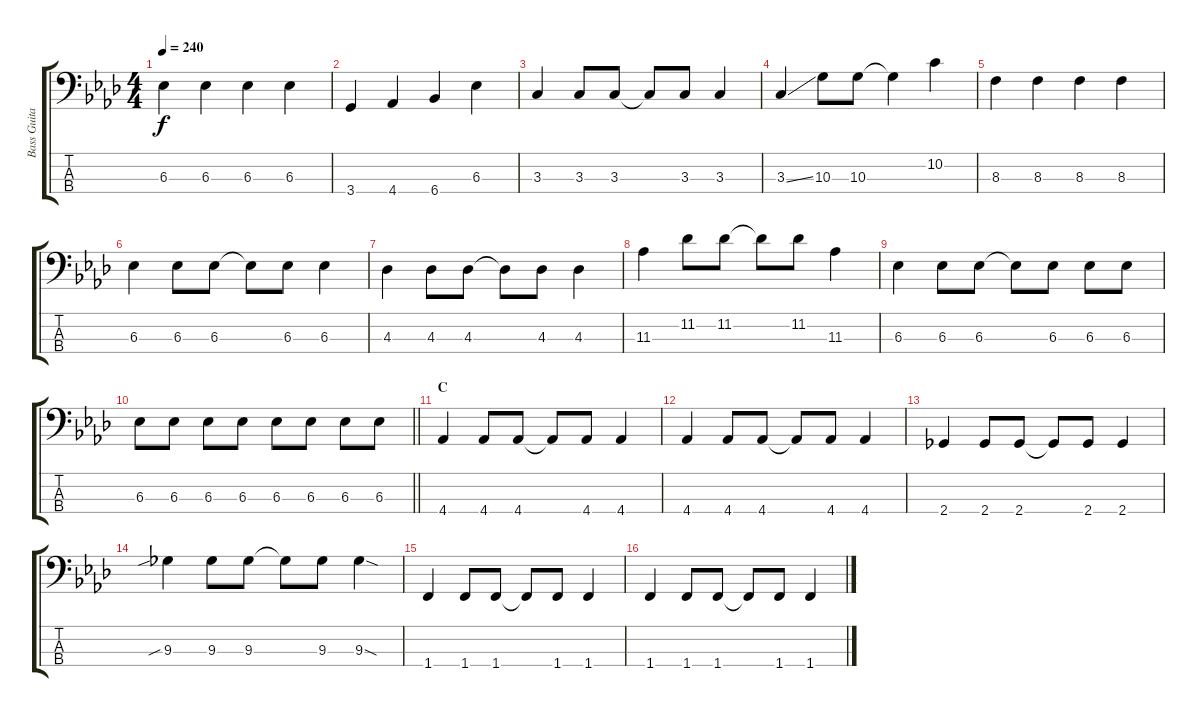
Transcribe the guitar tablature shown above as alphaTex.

\track ("Bass Guitar [Mio]" "Bass Guita") {instrument electricbassfinger}
\staff {score tabs}
\tuning (G2 D2 A1 E1) {hide}
\ts (4 4)
\tempo 240
\clef f4
\ks ab
6.3.4{dy f} 6.3.4 6.3.4 6.3.4 |
3.4.4 4.4.4 6.4.4 6.3.4 |
3.3.4 3.3.8 3.3.8 3.3{t}.8 3.3.8 3.3.4 |
3.3{ss}.4 10.3.8 10.3.8 10.3{t}.4 10.2.4 |
8.3.4 8.3.4 8.3.4 8.3.4 |
6.3.4 6.3.8 6.3.8 6.3{t}.8 6.3.8 6.3.4 |
4.3.4 4.3.8 4.3.8 4.3{t}.8 4.3.8 4.3.4 |
11.3.4 11.2.8 11.2.8 11.2{t}.8 11.2.8 11.3.4 |
6.3.4 6.3.8 6.3.8 6.3{t}.8 6.3.8 6.3.8 6.3.8 |
\barLineRight lightlight
6.3.8 6.3.8 6.3.8 6.3.8 6.3.8 6.3.8 6.3.8 6.3.8 |
\section ("" "C")
4.4.4 4.4.8 4.4.8 4.4{t}.8 4.4.8 4.4.4 |
4.4.4 4.4.8 4.4.8 4.4{t}.8 4.4.8 4.4.4 |
2.4.4 2.4.8 2.4.8 2.4{t}.8 2.4.8 2.4.4 |
9.3{sib}.4 9.3.8 9.3.8 9.3{t}.8 9.3.8 9.3{sod}.4 |
1.4.4 1.4.8 1.4.8 1.4{t}.8 1.4.8 1.4.4 |
1.4.4 1.4.8 1.4.8 1.4{t}.8 1.4.8 1.4.4
